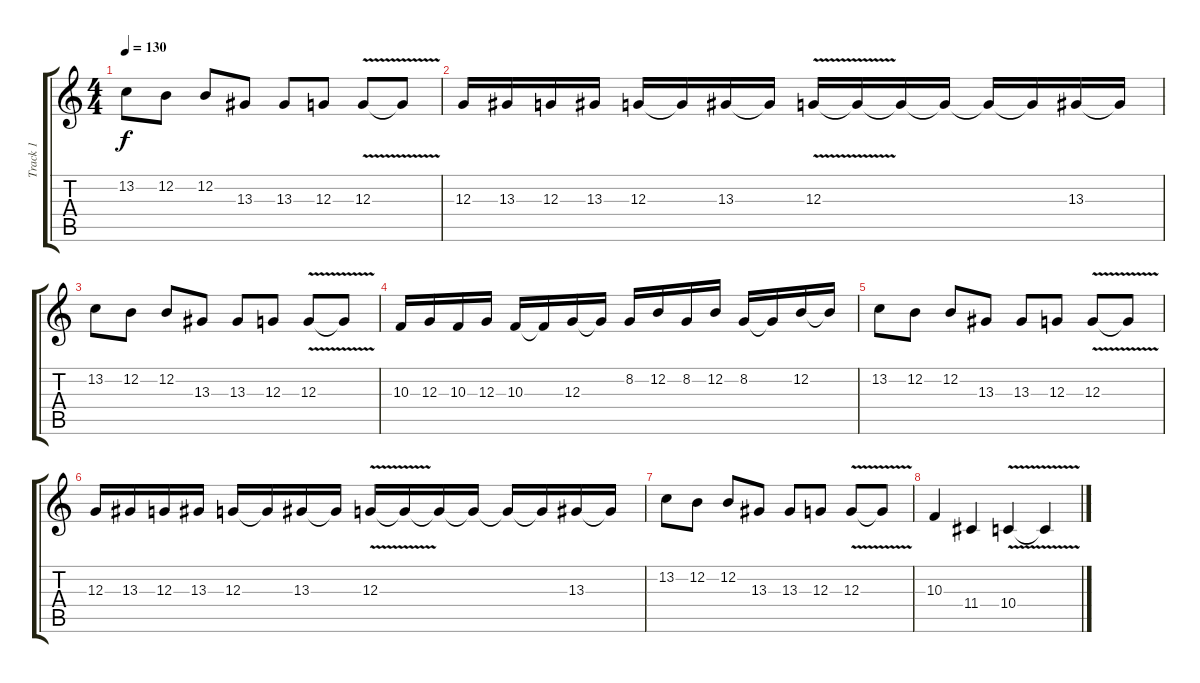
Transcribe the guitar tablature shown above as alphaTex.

\track ("Track 1" "Track 1") {instrument lead5charang}
\staff {score tabs}
\tuning (E4 B3 G3 D3 A2 E2) {hide}
\ts (4 4)
\tempo 130
\clef g2
\ks c
13.2.8{dy f} 12.2.8 12.2.8 13.3.8 13.3.8 12.3.8 12.3{v}.8 12.3{t}.8 |
12.3.16 13.3.16 12.3.16 13.3.16 12.3.16 12.3{t}.16 13.3.16 13.3{t}.16 12.3{v}.16 12.3{t}.16 12.3{t}.16 12.3{t}.16 12.3{t}.16 12.3{t}.16 13.3.16 13.3{t}.16 |
13.2.8 12.2.8 12.2.8 13.3.8 13.3.8 12.3.8 12.3{v}.8 12.3{t}.8 |
10.3.16 12.3.16 10.3.16 12.3.16 10.3.16 10.3{t}.16 12.3.16 12.3{t}.16 8.2.16 12.2.16 8.2.16 12.2.16 8.2.16 8.2{t}.16 12.2.16 12.2{t}.16 |
13.2.8 12.2.8 12.2.8 13.3.8 13.3.8 12.3.8 12.3{v}.8 12.3{t}.8 |
12.3.16 13.3.16 12.3.16 13.3.16 12.3.16 12.3{t}.16 13.3.16 13.3{t}.16 12.3{v}.16 12.3{t}.16 12.3{t}.16 12.3{t}.16 12.3{t}.16 12.3{t}.16 13.3.16 13.3{t}.16 |
13.2.8 12.2.8 12.2.8 13.3.8 13.3.8 12.3.8 12.3{v}.8 12.3{t}.8 |
10.3.4 11.4.4 10.4{v}.4 10.4{t}.4
